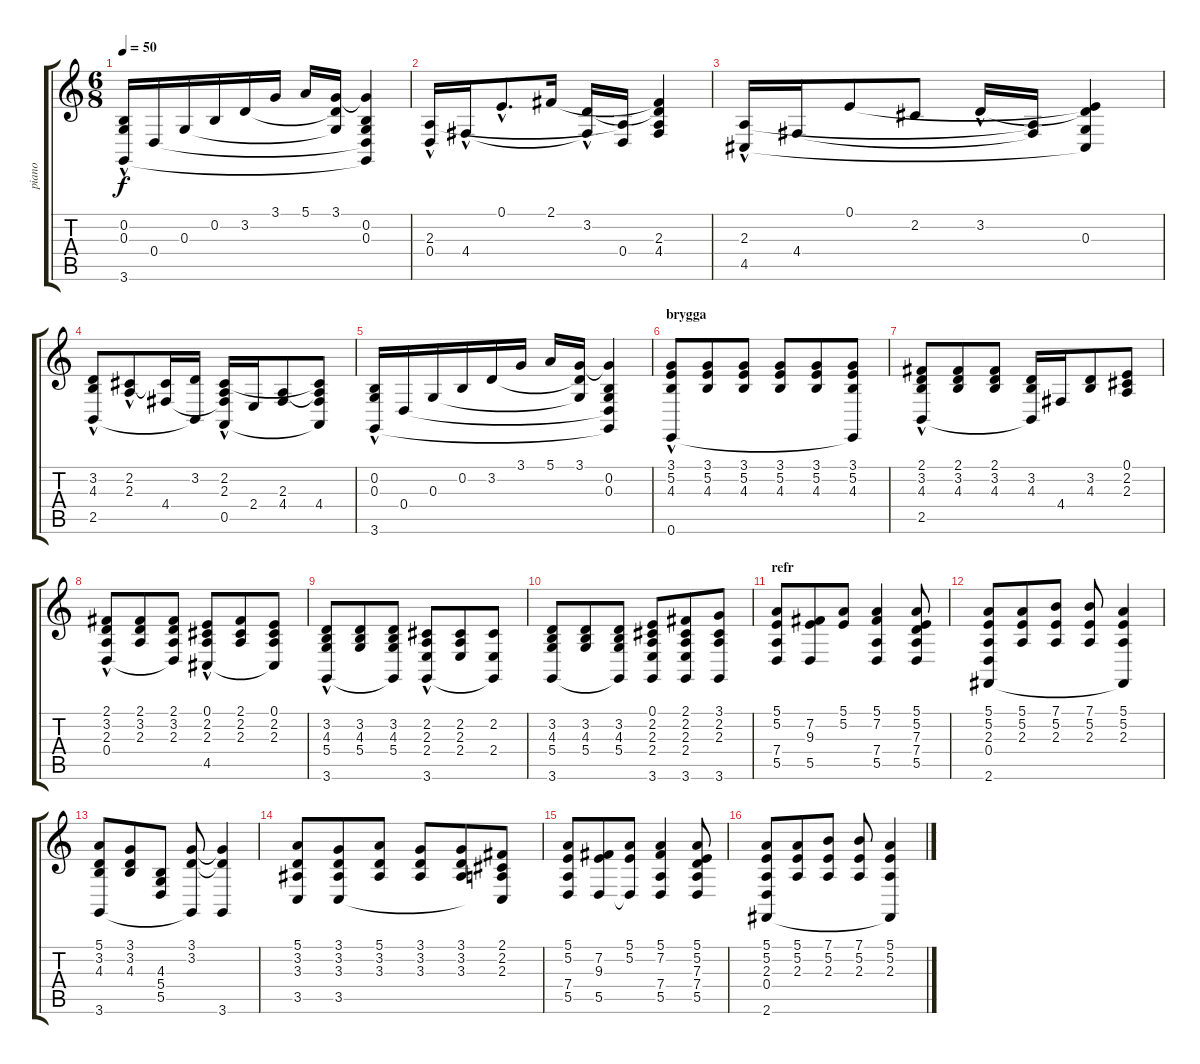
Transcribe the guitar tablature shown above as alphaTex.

\track ("piano" "piano") {instrument brightacousticpiano}
\staff {score tabs}
\tuning (E4 B3 G3 D3 A2 E2) {hide}
\ts (6 8)
\tempo 50
\clef g2
\ks c
(0.2 0.3 3.6{hac}).16{dy f} 0.4.16 0.3.16 0.2.16 3.2.16 3.1.16 5.1.16 (3.1 3.2{t} 0.3{t}).16 (3.1{t} 0.2 0.3 0.4{t} 3.6{t}).4 |
(2.3{hac} 0.4{hac}).16 4.4{hac}.16 0.1{hac}.8{d} 2.1.16 (3.2{hac} 4.4{t}).16 (2.3{t} 0.4).16 (2.1{t} 3.2{t} 2.3 4.4).4 |
(2.3 4.5{hac}).16 4.4.16 0.1.8 2.2.8 3.2{hac}.16 (2.3{t} 4.4{t}).16 (0.1{t} 3.2{t} 0.3 4.5{t}).4 |
(3.2 4.3 2.5{hac}).8 (2.2{hac} 2.3).8 (2.2{t} 4.4).16 (3.2 2.5{t}).16 (2.2{hac} 2.3 4.4{t} 0.5{hac}).16 2.4.16 (2.3 4.4).8 (2.2{t} 2.3{t} 4.4 0.5{t}).8 |
(0.2 0.3 3.6{hac}).16 0.4.16 0.3.16 0.2.16 3.2.16 3.1.16 5.1.16 (3.1 3.2{t} 0.3{t}).16 (3.1{t} 0.2 0.3 0.4{t} 3.6{t}).4 |
\section ("" "brygga")
(3.1 5.2 4.3 0.6{hac}).8 (3.1 5.2 4.3).8 (3.1 5.2 4.3).8 (3.1 5.2 4.3).8 (3.1 5.2 4.3).8 (3.1 5.2 4.3 0.6{t}).8 |
(2.1 3.2 4.3 2.5{hac}).8 (2.1 3.2 4.3).8 (2.1 3.2 4.3).8 (3.2 4.3 2.5{t}).16 4.4.16 (3.2 4.3).8 (0.1 2.2 2.3).8 |
(2.1 3.2 2.3 0.4{hac}).8 (2.1 3.2 2.3).8 (2.1 3.2 2.3 0.4{t}).8 (0.1 2.2 2.3 4.5{hac}).8 (2.1 2.2 2.3).8 (0.1 2.2 2.3 4.5{t}).8 |
(3.2 4.3 5.4 3.6{hac}).8 (3.2 4.3 5.4).8 (3.2 4.3 5.4 3.6{t}).8 (2.2 2.3 2.4 3.6{hac}).8 (2.2 2.3 2.4).8 (2.2 2.4 3.6{t}).8 |
(3.2 4.3 5.4 3.6).8 (3.2 4.3 5.4).8 (3.2 4.3 5.4 3.6{t}).8 (0.1 2.2 2.3 2.4 3.6).8 (2.1 2.2 2.3 2.4 3.6).8 (3.1 2.2 2.3 3.6).8 |
\section ("" "refr")
(5.1 5.2 7.4 5.5).8 (7.2 9.3 5.5).8 (5.1 5.2).8 (5.1 7.2 7.4 5.5).4 (5.1 5.2 7.3 7.4 5.5).8 |
(5.1 5.2 2.3 0.4 2.6).8 (5.1 5.2 2.3).8 (7.1 5.2 2.3).8 (7.1 5.2 2.3).8 (5.1 5.2 2.3 2.6{t}).4 |
(5.1 3.2 4.3 3.6).8 (3.1 3.2 4.3).8 (4.3 5.4 5.5).8 (3.1 3.2 3.6{t}).8 (3.1{t} 3.2{t} 3.6).4 |
(5.1 3.2 3.3 3.5).8 (3.1 3.2 3.3 3.5).8 (5.1 3.2 3.3).8 (3.1 3.2 3.3).8 (3.1 3.2 3.3).8 (2.1 2.2 2.3 3.5{t}).8 |
(5.1 5.2 7.4 5.5).8 (7.2 9.3 5.5).8 (5.1 5.2 5.5{t}).8 (5.1 7.2 7.4 5.5).4 (5.1 5.2 7.3 7.4 5.5).8 |
(5.1 5.2 2.3 0.4 2.6).8 (5.1 5.2 2.3).8 (7.1 5.2 2.3).8 (7.1 5.2 2.3).8 (5.1 5.2 2.3 2.6{t}).4
